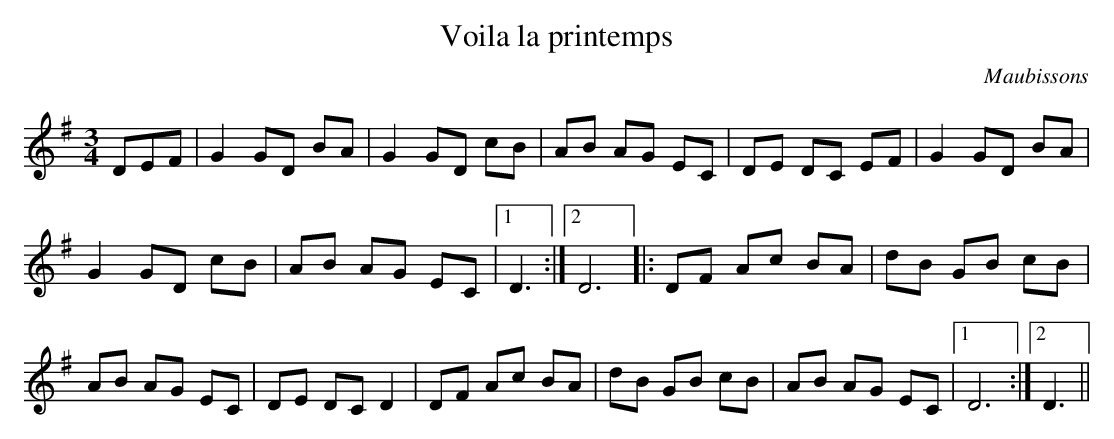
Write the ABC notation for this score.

X:1
T:Voila la printemps
C:Maubissons
L:1/8
M:3/4
K:G major
DEF | G2 GD BA | G2 GD cB | AB AG EC | DE DC EF | G2 GD BA |
G2 GD cB | AB AG EC |1 D3 :|2 D6 |: DF Ac BA | dB GB cB |
AB AG EC | DE DC D2 | DF Ac BA | dB GB cB | AB AG EC |1 D6:|2 D3 ||
